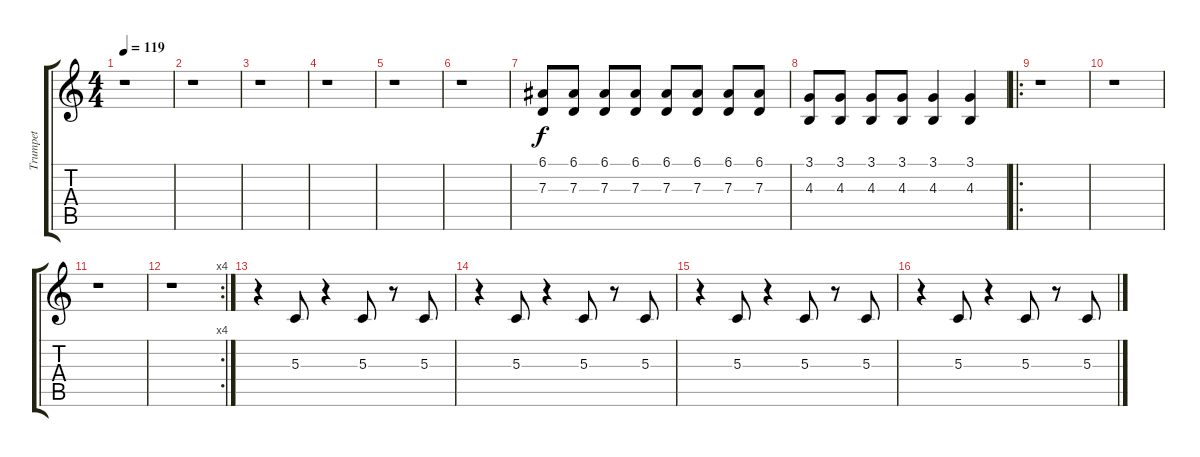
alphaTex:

\track ("Trumpet" "Trumpet") {instrument trumpet}
\staff {score tabs}
\tuning (E4 B3 G3 D3 A2 E2) {hide}
\ts (4 4)
\tempo 119
\clef g2
\ks c
r.1{dy f} |
r.1 |
r.1 |
r.1 |
r.1 |
r.1 |
(6.1 7.3).8 (6.1 7.3).8 (6.1 7.3).8 (6.1 7.3).8 (6.1 7.3).8 (6.1 7.3).8 (6.1 7.3).8 (6.1 7.3).8 |
(3.1 4.3).8 (3.1 4.3).8 (3.1 4.3).8 (3.1 4.3).8 (3.1 4.3).4 (3.1 4.3).4 |
\ro
r.1 |
r.1 |
r.1 |
\rc 4
r.1 |
r.4 5.3.8 r.4 5.3.8 r.8 5.3.8 |
r.4 5.3.8 r.4 5.3.8 r.8 5.3.8 |
r.4 5.3.8 r.4 5.3.8 r.8 5.3.8 |
r.4 5.3.8 r.4 5.3.8 r.8 5.3.8
